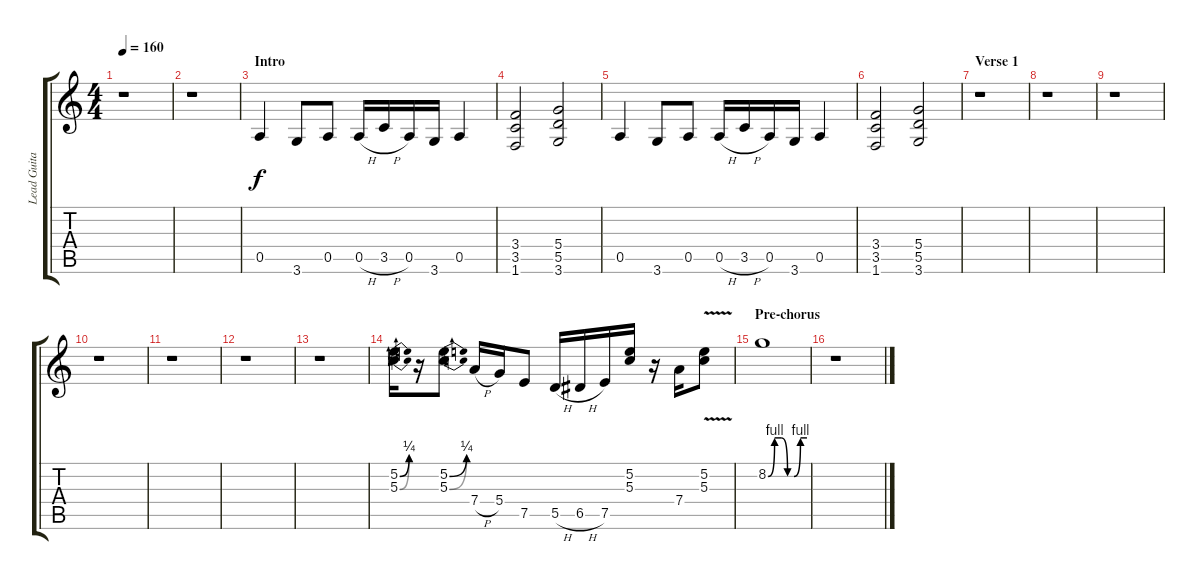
\track ("Lead Guitar" "Lead Guita") {instrument overdrivenguitar}
\staff {score tabs}
\tuning (E4 B3 G3 D3 A2 E2) {hide}
\ts (4 4)
\tempo 160
\clef g2
\ks c
r.1{dy f instrument overdrivenguitar} |
r.1 |
\section ("" "Intro")
0.5.4 3.6.8 0.5.8 0.5{h}.16 3.5{h}.16 0.5.16 3.6.16 0.5.4 |
(3.4 3.5 1.6).2 (5.4 5.5 3.6).2 |
0.5.4 3.6.8 0.5.8 0.5{h}.16 3.5{h}.16 0.5.16 3.6.16 0.5.4 |
(3.4 3.5 1.6).2 (5.4 5.5 3.6).2 |
\section ("" "Verse 1")
r.1 |
r.1 |
r.1 |
r.1 |
r.1 |
r.1 |
r.1 |
(5.2{be (bend 0 0 60 1)} 5.3{be (bend 0 0 60 1)}).16 r.16 (5.2{be (bend 0 0 60 1)} 5.3{be (bend 0 0 60 1)}).8 7.4{h}.16 5.4.16 7.5.8 5.5{h}.16 6.5{h}.16 7.5.16 (5.2 5.3).16 r.16 7.4.16 (5.2{v} 5.3{v}).8 |
\section ("" "Pre-chorus")
8.2{be (custom 0 0 10 4 20 4 30 0 40 0 50 4 60 4)}.1{volume 0} |
r.1
